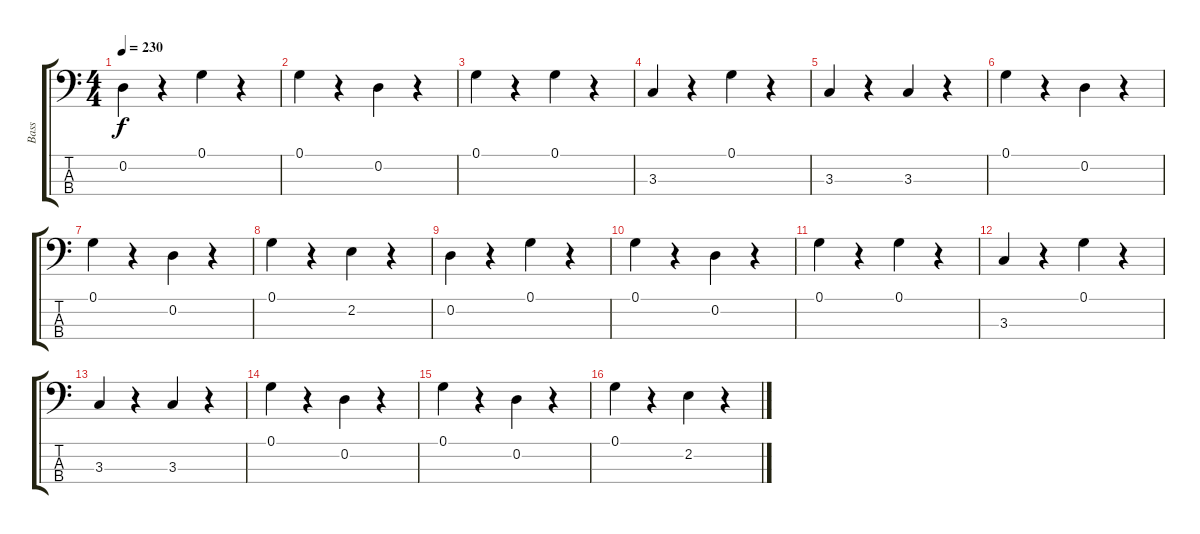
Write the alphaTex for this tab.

\track ("Bass" "Bass") {instrument electricbassfinger}
\staff {score tabs}
\tuning (G2 D2 A1 E1) {hide}
\ts (4 4)
\tempo 230
\clef f4
\ks c
0.2.4{dy f} r.4 0.1.4 r.4 |
0.1.4 r.4 0.2.4 r.4 |
0.1.4 r.4 0.1.4 r.4 |
3.3.4 r.4 0.1.4 r.4 |
3.3.4 r.4 3.3.4 r.4 |
0.1.4 r.4 0.2.4 r.4 |
0.1.4 r.4 0.2.4 r.4 |
0.1.4 r.4 2.2.4 r.4 |
0.2.4 r.4 0.1.4 r.4 |
0.1.4 r.4 0.2.4 r.4 |
0.1.4 r.4 0.1.4 r.4 |
3.3.4 r.4 0.1.4 r.4 |
3.3.4 r.4 3.3.4 r.4 |
0.1.4 r.4 0.2.4 r.4 |
0.1.4 r.4 0.2.4 r.4 |
0.1.4 r.4 2.2.4 r.4
